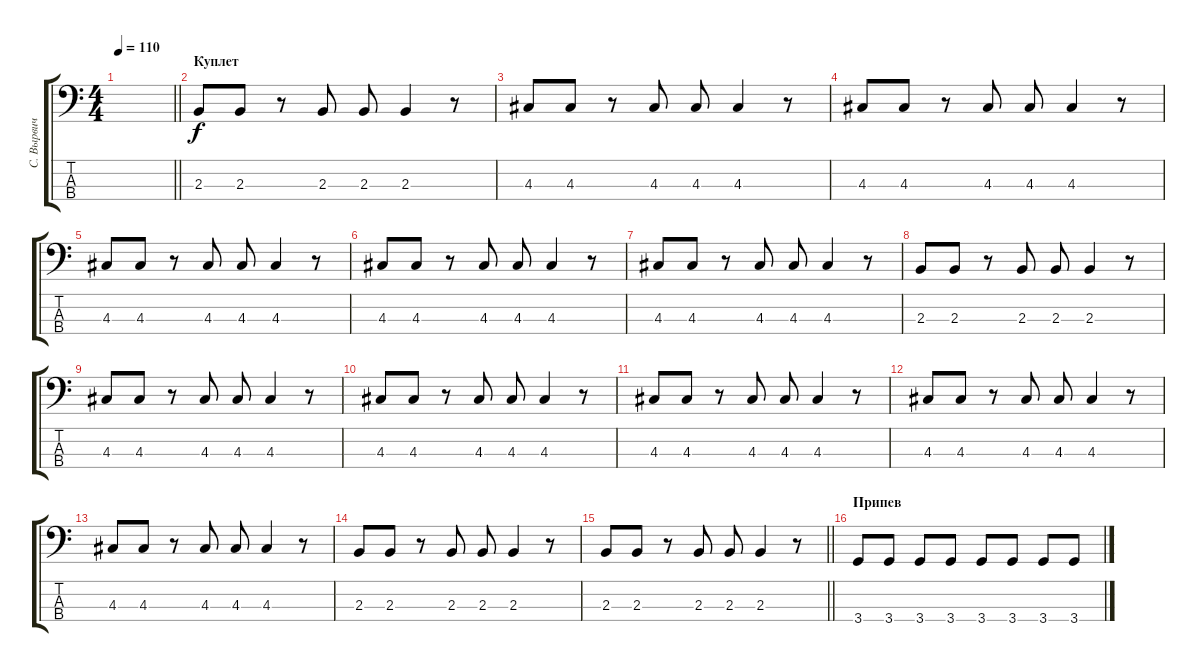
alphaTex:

\track ("С. Вырвич" "С. Вырвич") {instrument electricbassfinger}
\staff {score tabs}
\tuning (G2 D2 A1 E1) {hide}
\ts (4 4)
\tempo 110
\clef f4
\barLineRight lightlight
\ks c
|
\section ("" "Куплет")
2.3.8 2.3.8 r.8 2.3.8 2.3.8 2.3.4 r.8 |
4.3.8 4.3.8 r.8 4.3.8 4.3.8 4.3.4 r.8 |
4.3.8 4.3.8 r.8 4.3.8 4.3.8 4.3.4 r.8 |
4.3.8 4.3.8 r.8 4.3.8 4.3.8 4.3.4 r.8 |
4.3.8 4.3.8 r.8 4.3.8 4.3.8 4.3.4 r.8 |
4.3.8 4.3.8 r.8 4.3.8 4.3.8 4.3.4 r.8 |
2.3.8 2.3.8 r.8 2.3.8 2.3.8 2.3.4 r.8 |
4.3.8 4.3.8 r.8 4.3.8 4.3.8 4.3.4 r.8 |
4.3.8 4.3.8 r.8 4.3.8 4.3.8 4.3.4 r.8 |
4.3.8 4.3.8 r.8 4.3.8 4.3.8 4.3.4 r.8 |
4.3.8 4.3.8 r.8 4.3.8 4.3.8 4.3.4 r.8 |
4.3.8 4.3.8 r.8 4.3.8 4.3.8 4.3.4 r.8 |
2.3.8 2.3.8 r.8 2.3.8 2.3.8 2.3.4 r.8 |
\barLineRight lightlight
2.3.8 2.3.8 r.8 2.3.8 2.3.8 2.3.4 r.8 |
\section ("" "Припев")
3.4.8 3.4.8 3.4.8 3.4.8 3.4.8 3.4.8 3.4.8 3.4.8
